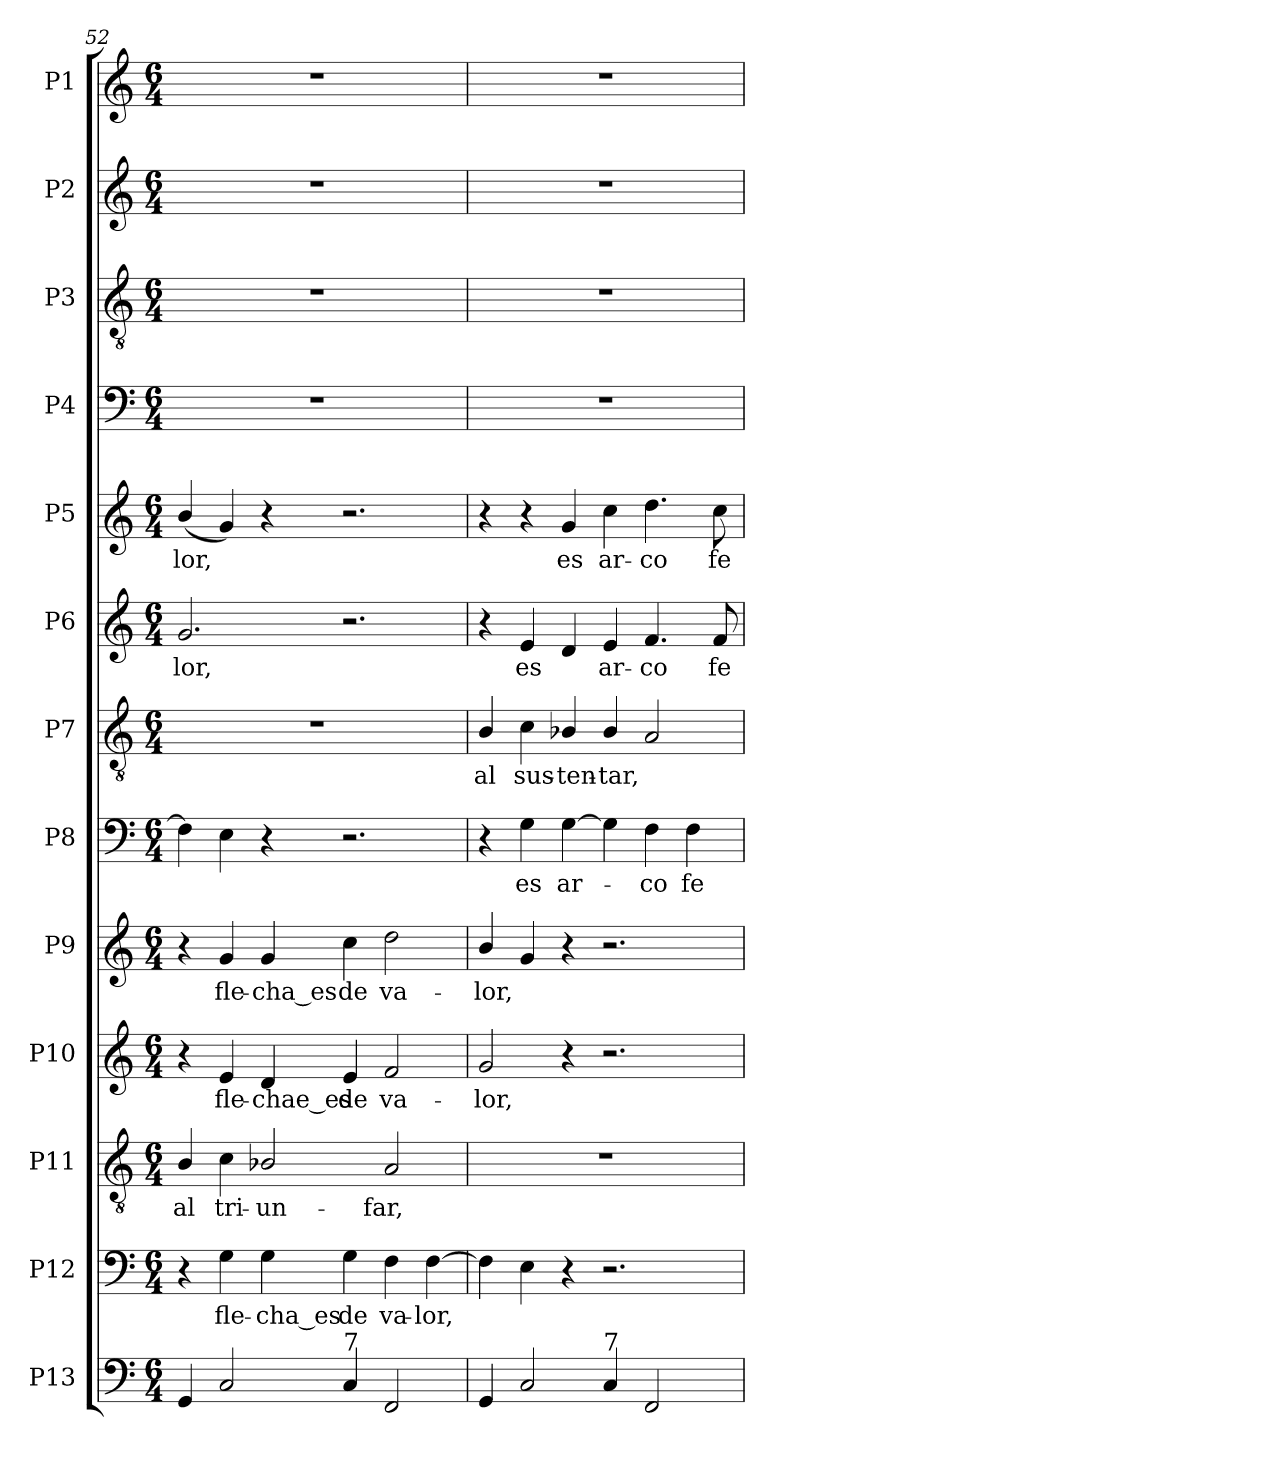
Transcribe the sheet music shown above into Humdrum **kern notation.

**kern	**kern	**text	**kern	**text	**kern	**text	**kern	**text	**kern	**text	**kern	**text	**kern	**text	**kern	**text	**kern	**kern	**kern	**kern
*part13	*part12	*part12	*part11	*part11	*part10	*part10	*part9	*part9	*part8	*part8	*part7	*part7	*part6	*part6	*part5	*part5	*part4	*part3	*part2	*part1
*staff13	*staff12	*staff12	*staff11	*staff11	*staff10	*staff10	*staff9	*staff9	*staff8	*staff8	*staff7	*staff7	*staff6	*staff6	*staff5	*staff5	*staff4	*staff3	*staff2	*staff1
*I"P13	*I"P12	*	*I"P11	*	*I"P10	*	*I"P9	*	*I"P8	*	*I"P7	*	*I"P6	*	*I"P5	*	*I"P4	*I"P3	*I"P2	*I"P1
!!LO:PB:g=z
*clefF4	*clefF4	*	*clefGv2	*	*clefG2	*	*clefG2	*	*clefF4	*	*clefGv2	*	*clefG2	*	*clefG2	*	*clefF4	*clefGv2	*clefG2	*clefG2
*	*	*	*ITrd7c12	*	*	*	*	*	*	*	*ITrd7c12	*	*	*	*	*	*	*ITrd7c12	*	*
*k[]	*k[]	*	*k[]	*	*k[]	*	*k[]	*	*k[]	*	*k[]	*	*k[]	*	*k[]	*	*k[]	*k[]	*k[]	*k[]
*C:	*C:	*	*C:	*	*C:	*	*C:	*	*C:	*	*C:	*	*C:	*	*C:	*	*C:	*C:	*C:	*C:
*M6/4	*M6/4	*	*M6/4	*	*M6/4	*	*M6/4	*	*M6/4	*	*M6/4	*	*M6/4	*	*M6/4	*	*M6/4	*M6/4	*M6/4	*M6/4
=52	=52	=52	=52	=52	=52	=52	=52	=52	=52	=52	=52	=52	=52	=52	=52	=52	=52	=52	=52	=52
!	!	!	!	!LO:LY:b:color=#000000	!	!	!	!	!	!	!LO:N:vis=1	!	!	!	!	!	!	!	!	!
!	!	!	!	!	!	!	!	!	!	!	!	!	!	!LO:LY:b:color=#000000	!	!	!	!	!	!
!	!	!	!	!	!	!	!	!	!	!	!	!	!	!	!	!LO:LY:b:color=#000000	!LO:N:vis=1	!LO:N:vis=1	!LO:N:vis=1	!LO:N:vis=1
4GGi/	4r	.	4BBi/	al	4r	.	4r	.	4Fi\]	.	1.r	.	2.gi/	-lor,	(4bi/	-lor,	1.r	1.r	1.r	1.r
!	!	!LO:LY:b:color=#000000	!	!	!	!	!	!	!	!	!	!	!	!	!	!	!	!	!	!
!	!	!	!	!LO:LY:b:color=#000000	!	!	!	!	!	!	!	!	!	!	!	!	!	!	!	!
!	!	!	!	!	!	!LO:LY:b:color=#000000	!	!	!	!	!	!	!	!	!	!	!	!	!	!
!	!	!	!	!	!	!	!	!LO:LY:b:color=#000000	!	!	!	!	!	!	!	!	!	!	!	!
2Ci/	4Gi\	fle-	4Ci\	tri-	4ei/	fle-	4gi/	fle-	4Ei\	.	.	.	.	.	4gi/)	.	.	.	.	.
!	!	!LO:LY:b:color=#000000	!	!	!	!	!	!	!	!	!	!	!	!	!	!	!	!	!	!
!	!	!	!	!LO:LY:b:color=#000000	!	!	!	!	!	!	!	!	!	!	!	!	!	!	!	!
!	!	!	!	!	!	!LO:LY:b:color=#000000	!	!	!	!	!	!	!	!	!	!	!	!	!	!
!	!	!	!	!	!	!	!	!LO:LY:b:color=#000000	!	!	!	!	!	!	!	!	!	!	!	!
.	4Gi\	-cha_es	2BB-Xi/	-un-	4di/	-chae_es	4gi/	-cha_es	4r	.	.	.	.	.	4r	.	.	.	.	.
!	!	!LO:LY:b:color=#000000	!	!	!	!	!	!	!	!	!	!	!	!	!	!	!	!	!	!
!	!	!	!	!	!	!LO:LY:b:color=#000000	!	!	!	!	!	!	!	!	!	!	!	!	!	!
!LO:TX:a:t=7	!	!	!	!	!	!	!	!	!	!	!	!	!	!	!	!	!	!	!	!
!	!	!	!	!	!	!	!	!LO:LY:b:color=#000000	!	!	!	!	!	!	!	!	!	!	!	!
4Ci/	4Gi\	de	.	.	4ei/	de	4cci\	de	2.r	.	.	.	2.r	.	2.r	.	.	.	.	.
!	!	!LO:LY:b:color=#000000	!	!	!	!	!	!	!	!	!	!	!	!	!	!	!	!	!	!
!	!	!	!	!LO:LY:b:color=#000000	!	!	!	!	!	!	!	!	!	!	!	!	!	!	!	!
!	!	!	!	!	!	!LO:LY:b:color=#000000	!	!	!	!	!	!	!	!	!	!	!	!	!	!
!	!	!	!	!	!	!	!	!LO:LY:b:color=#000000	!	!	!	!	!	!	!	!	!	!	!	!
2FFi/	4Fi\	va-	2AAi/	-far,	2fi/	va-	2ddi\	va-	.	.	.	.	.	.	.	.	.	.	.	.
!	!	!LO:LY:b:color=#000000	!	!	!	!	!	!	!	!	!	!	!	!	!	!	!	!	!	!
.	[4Fi\	-lor,	.	.	.	.	.	.	.	.	.	.	.	.	.	.	.	.	.	.
=53	=53	=53	=53	=53	=53	=53	=53	=53	=53	=53	=53	=53	=53	=53	=53	=53	=53	=53	=53	=53
!	!	!	!LO:N:vis=1	!	!	!	!	!	!	!	!	!	!	!	!	!	!	!	!	!
!	!	!	!	!	!	!LO:LY:b:color=#000000	!	!	!	!	!	!	!	!	!	!	!	!	!	!
!	!	!	!	!	!	!	!	!LO:LY:b:color=#000000	!	!	!	!	!	!	!	!	!	!	!	!
!	!	!	!	!	!	!	!	!	!	!	!	!LO:LY:b:color=#000000	!	!	!	!	!LO:N:vis=1	!LO:N:vis=1	!LO:N:vis=1	!LO:N:vis=1
4GGi/	4Fi\]	.	1.r	.	2gi/	-lor,	4bi/	-lor,	4r	.	4BBi/	al	4r	.	4r	.	1.r	1.r	1.r	1.r
!	!	!	!	!	!	!	!	!	!	!LO:LY:b:color=#000000	!	!	!	!	!	!	!	!	!	!
!	!	!	!	!	!	!	!	!	!	!	!	!LO:LY:b:color=#000000	!	!	!	!	!	!	!	!
!	!	!	!	!	!	!	!	!	!	!	!	!	!	!LO:LY:b:color=#000000	!	!	!	!	!	!
2Ci/	4Ei\	.	.	.	.	.	4gi/	.	4Gi\	es	4Ci\	sus-	4ei/	es	4r	.	.	.	.	.
!	!	!	!	!	!	!	!	!	!	!LO:LY:b:color=#000000	!	!	!	!	!	!	!	!	!	!
!	!	!	!	!	!	!	!	!	!	!	!	!LO:LY:b:color=#000000	!	!	!	!	!	!	!	!
!	!	!	!	!	!	!	!	!	!	!	!	!	!	!	!	!LO:LY:b:color=#000000	!	!	!	!
.	4r	.	.	.	4r	.	4r	.	[4Gi\	ar-	4BB-Xi/	-ten-	4di/	.	4gi/	es	.	.	.	.
!	!	!	!	!	!	!	!	!	!	!	!	!LO:LY:b:color=#000000	!	!	!	!	!	!	!	!
!	!	!	!	!	!	!	!	!	!	!	!	!	!	!LO:LY:b:color=#000000	!	!	!	!	!	!
!LO:TX:a:t=7	!	!	!	!	!	!	!	!	!	!	!	!	!	!	!	!	!	!	!	!
!	!	!	!	!	!	!	!	!	!	!	!	!	!	!	!	!LO:LY:b:color=#000000	!	!	!	!
4Ci/	2.r	.	.	.	2.r	.	2.r	.	4Gi\]	.	4BB-i/	-tar,	4ei/	ar-	4cci\	ar-	.	.	.	.
!	!	!	!	!	!	!	!	!	!	!LO:LY:b:color=#000000	!	!	!	!	!	!	!	!	!	!
!	!	!	!	!	!	!	!	!	!	!	!	!	!	!LO:LY:b:color=#000000	!	!	!	!	!	!
!	!	!	!	!	!	!	!	!	!	!	!	!	!	!	!	!LO:LY:b:color=#000000	!	!	!	!
2FFi/	.	.	.	.	.	.	.	.	4Fi\	-co	2AAi/	.	4.fi/	-co	4.ddi\	-co	.	.	.	.
!	!	!	!	!	!	!	!	!	!	!LO:LY:b:color=#000000	!	!	!	!	!	!	!	!	!	!
.	.	.	.	.	.	.	.	.	4Fi\	fe-	.	.	.	.	.	.	.	.	.	.
!	!	!	!	!	!	!	!	!	!	!	!	!	!	!LO:LY:b:color=#000000	!	!	!	!	!	!
!	!	!	!	!	!	!	!	!	!	!	!	!	!	!	!	!LO:LY:b:color=#000000	!	!	!	!
.	.	.	.	.	.	.	.	.	.	.	.	.	8fi/	fe-	8cci\	fe-	.	.	.	.
=	=	=	=	=	=	=	=	=	=	=	=	=	=	=	=	=	=	=	=	=
*-	*-	*-	*-	*-	*-	*-	*-	*-	*-	*-	*-	*-	*-	*-	*-	*-	*-	*-	*-	*-
